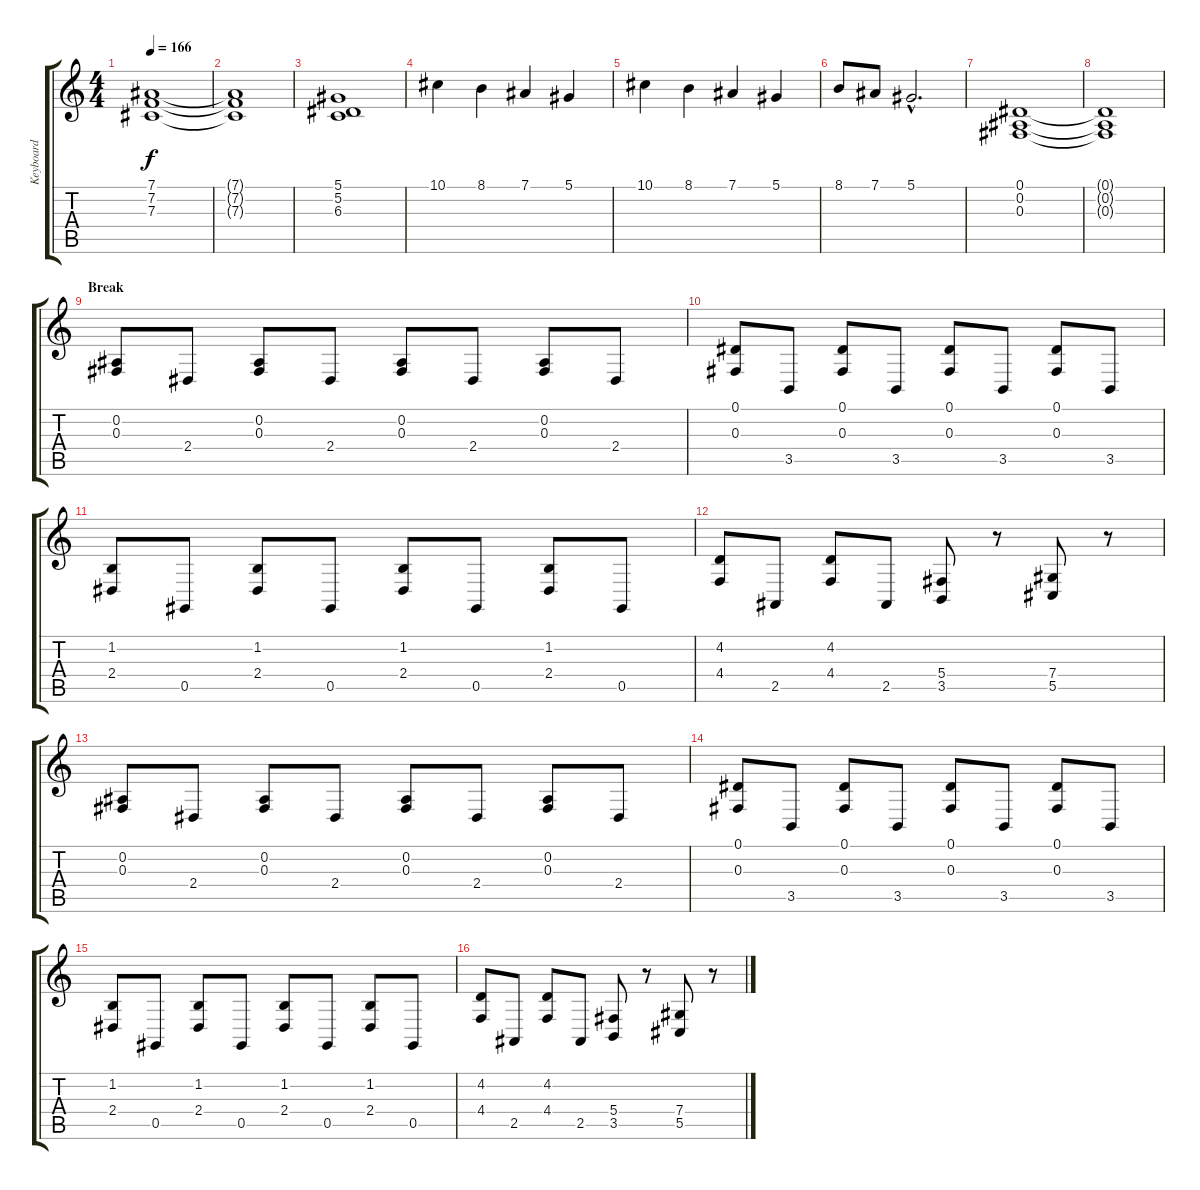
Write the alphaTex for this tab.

\track ("Keyboard" "Keyboard") {instrument choiraahs}
\staff {score tabs}
\tuning (Eb4 Bb3 Gb3 Db3 Ab2 Eb2) {hide}
\ts (4 4)
\tempo 166
\clef g2
\ks c
(7.1 7.2 7.3).1{dy f} |
(7.1{t} 7.2{t} 7.3{t}).1 |
(5.1 5.2 6.3).1 |
10.1.4 8.1.4 7.1.4 5.1.4 |
10.1.4 8.1.4 7.1.4 5.1.4 |
8.1.8 7.1.8 5.1{hac}.2{d} |
(0.1 0.2 0.3).1 |
(0.1{t} 0.2{t} 0.3{t}).1 |
\section ("" "Break")
(0.2 0.3).8 2.4.8 (0.2 0.3).8 2.4.8 (0.2 0.3).8 2.4.8 (0.2 0.3).8 2.4.8 |
(0.1 0.3).8 3.5.8 (0.1 0.3).8 3.5.8 (0.1 0.3).8 3.5.8 (0.1 0.3).8 3.5.8 |
(1.2 2.4).8 0.5.8 (1.2 2.4).8 0.5.8 (1.2 2.4).8 0.5.8 (1.2 2.4).8 0.5.8 |
(4.2 4.4).8 2.5.8 (4.2 4.4).8 2.5.8 (5.4 3.5).8 r.8 (7.4 5.5).8 r.8 |
(0.2 0.3).8 2.4.8 (0.2 0.3).8 2.4.8 (0.2 0.3).8 2.4.8 (0.2 0.3).8 2.4.8 |
(0.1 0.3).8 3.5.8 (0.1 0.3).8 3.5.8 (0.1 0.3).8 3.5.8 (0.1 0.3).8 3.5.8 |
(1.2 2.4).8 0.5.8 (1.2 2.4).8 0.5.8 (1.2 2.4).8 0.5.8 (1.2 2.4).8 0.5.8 |
(4.2 4.4).8 2.5.8 (4.2 4.4).8 2.5.8 (5.4 3.5).8 r.8 (7.4 5.5).8 r.8
